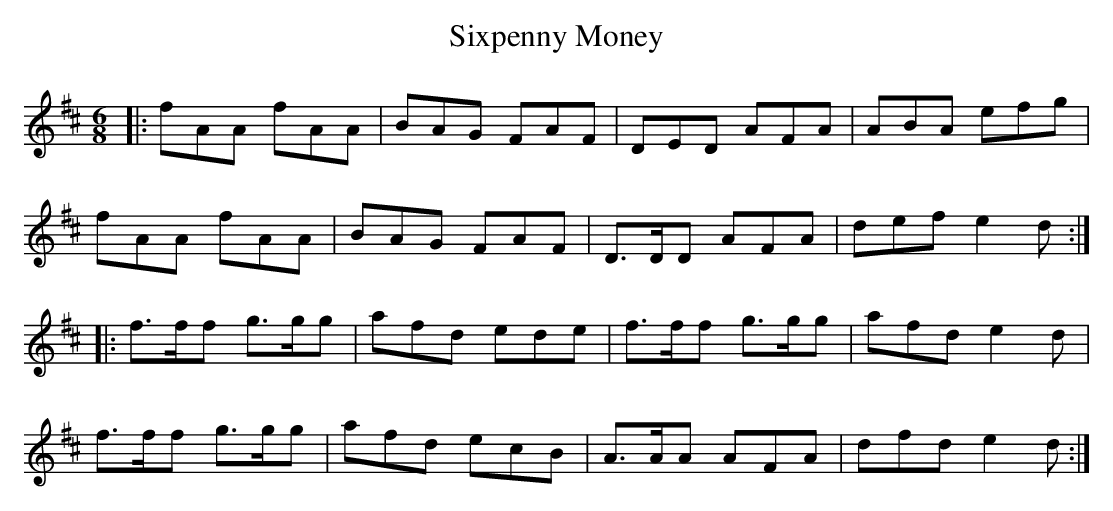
X:1
T: Sixpenny Money
M: 6/8
L: 1/8
K: Dmaj
|:fAA fAA|BAG FAF|DED AFA|ABA efg|
fAA fAA|BAG FAF|D>DD AFA|defe2d:|
|:f>ff g>gg|afd ede|f>ff g>gg|afd e2d|
f>ff g>gg|afd ecB|A>AA AFA|dfd e2d:|
